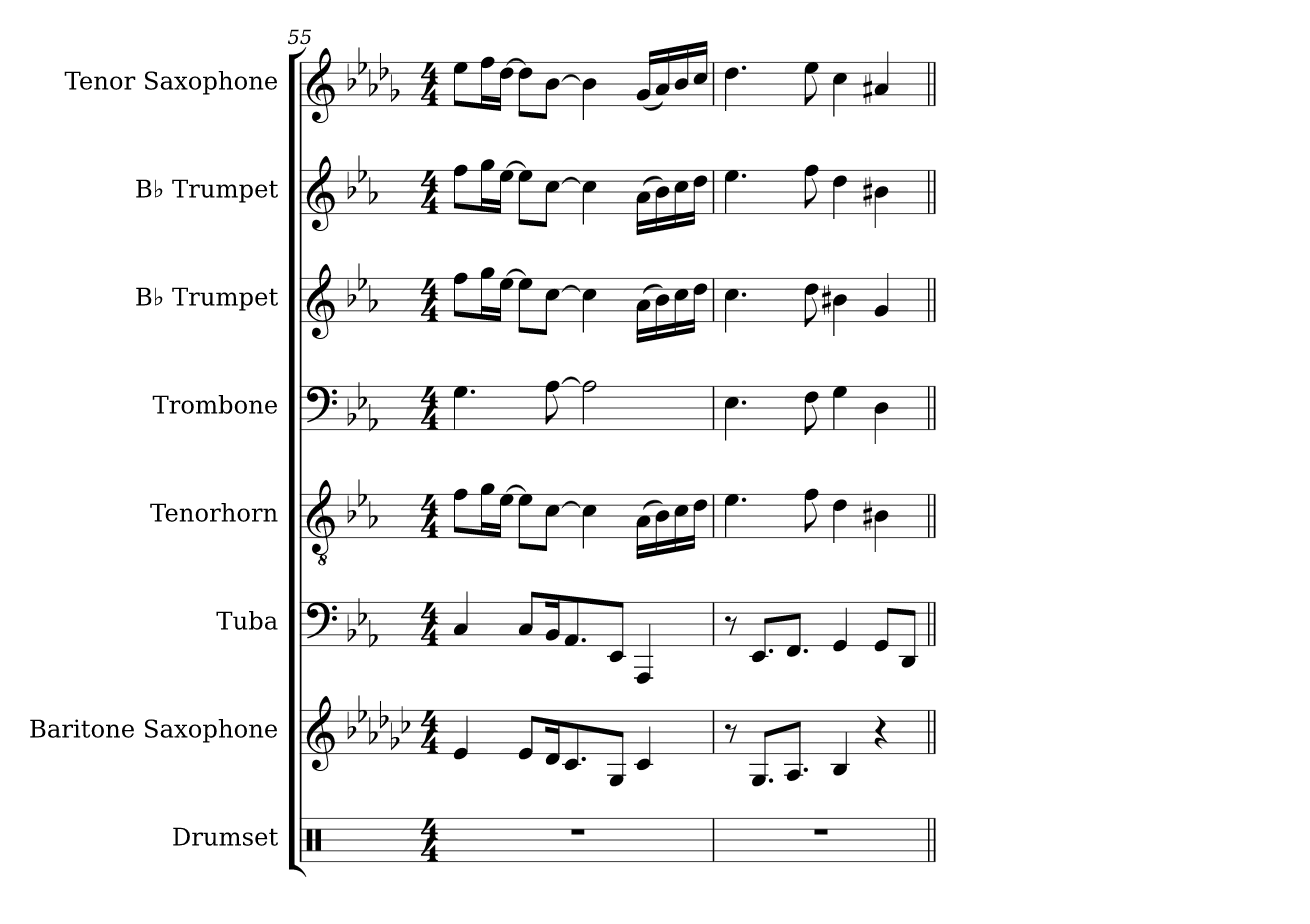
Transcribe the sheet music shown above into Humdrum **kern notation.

**kern	**kern	**kern	**kern	**kern	**kern	**kern	**kern
*part8	*part7	*part6	*part5	*part4	*part3	*part2	*part1
*staff8	*staff7	*staff6	*staff5	*staff4	*staff3	*staff2	*staff1
*I"Drumset	*I"Baritone Saxophone	*I"Tuba	*I"Tenorhorn	*I"Trombone	*I"B♭ Trumpet	*I"B♭ Trumpet	*I"Tenor Saxophone
*I'D. Set	*I'Bar. Sax.	*I'Tba.	*I'Tenh.	*I'Tbn.	*I'B♭ Tpt.	*I'B♭ Tpt.	*I'T. Sax.
*clefX	*clefG2	*clefF4	*clefGv2	*clefF4	*clefG2	*clefG2	*clefG2
*	*ITrd12c21	*	*ITrd1c2	*	*ITrd1c2	*ITrd1c2	*ITrd8c14
*k[]	*k[b-e-a-d-g-c-]	*k[b-e-a-]	*k[b-e-a-d-g-]	*k[b-e-a-]	*k[b-e-a-d-g-]	*k[b-e-a-d-g-]	*k[b-e-a-d-g-]
*M4/4	*M4/4	*M4/4	*M4/4	*M4/4	*M4/4	*M4/4	*M4/4
=55	=55	=55	=55	=55	=55	=55	=55
1r	4E-	4C	8e-L	4.G	8ee-L	8ee-L	8e-L
.	.	.	16fL	.	16ffL	16ffL	16fL
.	.	.	[16d-JJ	.	[16dd-JJ	[16dd-JJ	[16d-JJ
.	8E-L	8CL	8d-L]	.	8dd-L]	8dd-L]	8d-L]
.	16D-K	16BB-K	[8B-J	[8A-	[8b-J	[8b-J	[8B-J
.	8.C-	8.AA-	.	.	.	.	.
.	.	.	4B-]	2A-]	4b-]	4b-]	4B-]
.	8GG-J	8EE-J	.	.	.	.	.
.	4C-	4AAA-	(>16G-LL	.	(>16g-LL	(>16g-LL	(>16G-LL
.	.	.	16A-)	.	16a-)	16a-)	16A-)
.	.	.	16B-	.	16b-	16b-	16B-
.	.	.	16cJJ	.	16ccJJ	16ccJJ	16cJJ
=56	=56	=56	=56	=56	=56	=56	=56
1r	8r	8r	4.d-	4.E-	4.b-	4.dd-	4.d-
.	8.GG-L	8.EE-L	.	.	.	.	.
.	8.AA-J	8.FFJ	.	.	.	.	.
.	.	.	8e-	8F	8cc	8ee-	8e-
.	4BB-	4GG	4c	4G	4a#X	4cc	4c
.	4r	8GGL	4A#X	4D	4f	4a#X	4A#X
.	.	8DDJ	.	.	.	.	.
=||	=||	=||	=||	=||	=||	=||	=||
*-	*-	*-	*-	*-	*-	*-	*-
